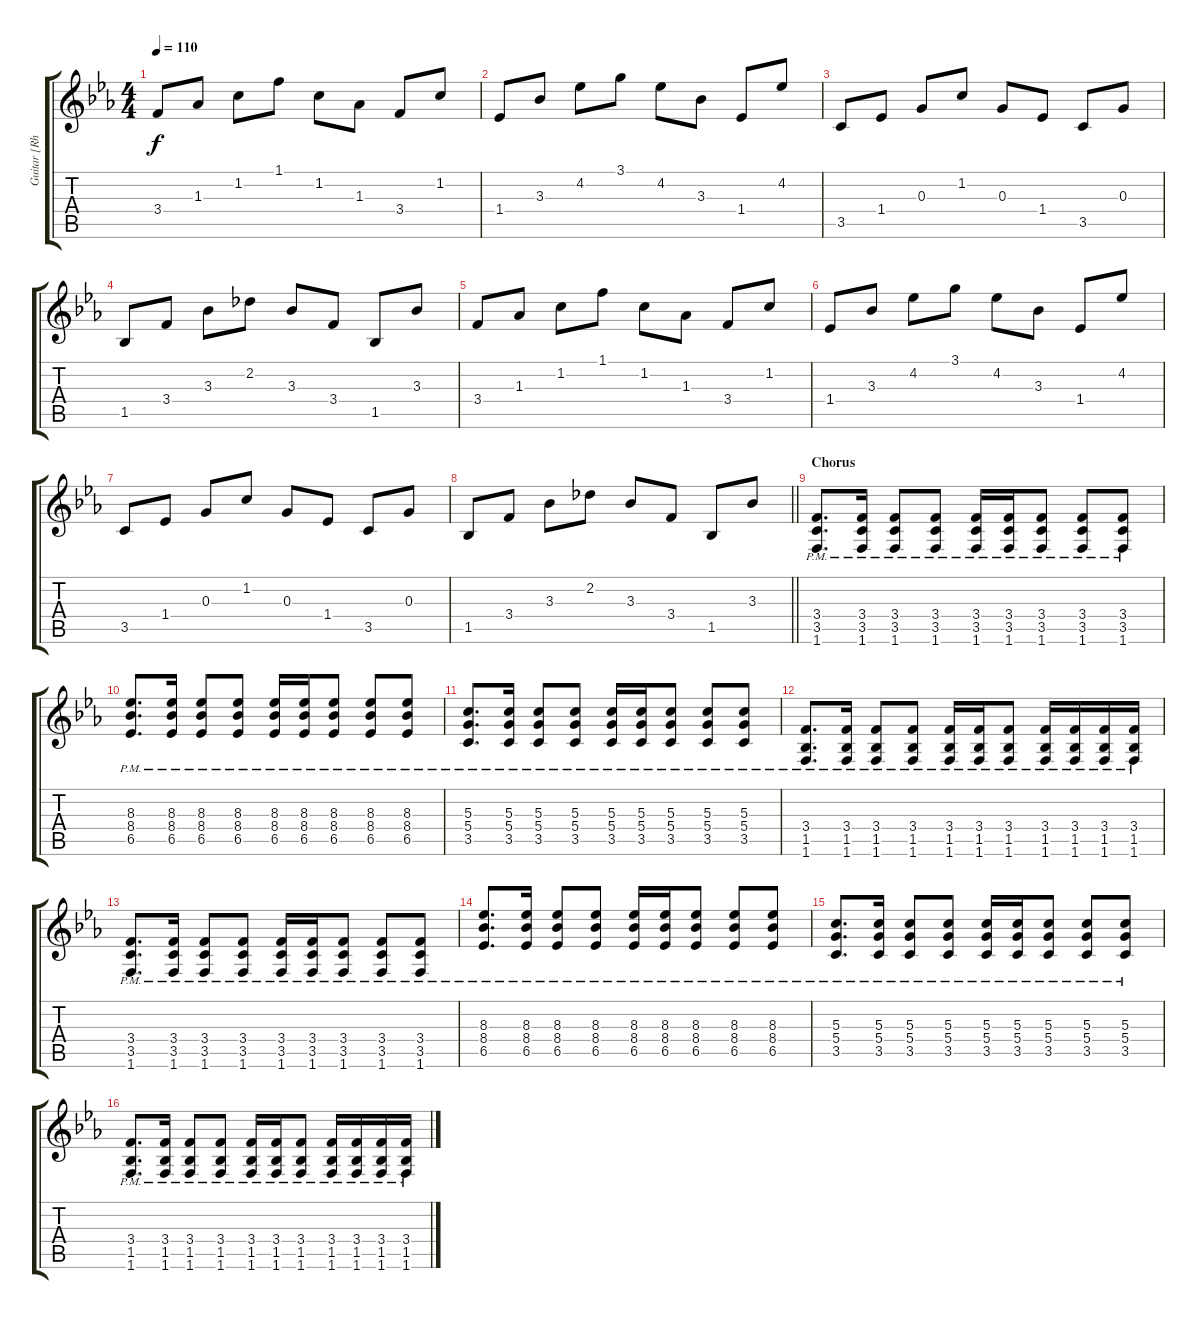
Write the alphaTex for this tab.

\track ("Guitar [Rhythm]" "Guitar [Rh") {instrument distortionguitar}
\staff {score tabs}
\tuning (E4 B3 G3 D3 A2 E2) {hide}
\ts (4 4)
\tempo 110
\clef g2
\ks cminor
3.4.8{dy f} 1.3.8 1.2.8 1.1.8 1.2.8 1.3.8 3.4.8 1.2.8 |
1.4.8 3.3.8 4.2.8 3.1.8 4.2.8 3.3.8 1.4.8 4.2.8 |
3.5.8 1.4.8 0.3.8 1.2.8 0.3.8 1.4.8 3.5.8 0.3.8 |
1.5.8 3.4.8 3.3.8 2.2.8 3.3.8 3.4.8 1.5.8 3.3.8 |
3.4.8 1.3.8 1.2.8 1.1.8 1.2.8 1.3.8 3.4.8 1.2.8 |
1.4.8 3.3.8 4.2.8 3.1.8 4.2.8 3.3.8 1.4.8 4.2.8 |
3.5.8 1.4.8 0.3.8 1.2.8 0.3.8 1.4.8 3.5.8 0.3.8 |
\barLineRight lightlight
1.5.8 3.4.8 3.3.8 2.2.8 3.3.8 3.4.8 1.5.8 3.3.8 |
\section ("" "Chorus")
(3.4{pm} 3.5{pm} 1.6{pm}).8{d} (3.4{pm} 3.5{pm} 1.6{pm}).16 (3.4{pm} 3.5{pm} 1.6{pm}).8 (3.4{pm} 3.5{pm} 1.6{pm}).8 (3.4{pm} 3.5{pm} 1.6{pm}).16 (3.4{pm} 3.5{pm} 1.6{pm}).16 (3.4{pm} 3.5{pm} 1.6{pm}).8 (3.4{pm} 3.5{pm} 1.6{pm}).8 (3.4{pm} 3.5{pm} 1.6{pm}).8 |
(8.3{pm} 8.4{pm} 6.5{pm}).8{d} (8.3{pm} 8.4{pm} 6.5{pm}).16 (8.3{pm} 8.4{pm} 6.5{pm}).8 (8.3{pm} 8.4{pm} 6.5{pm}).8 (8.3{pm} 8.4{pm} 6.5{pm}).16 (8.3{pm} 8.4{pm} 6.5{pm}).16 (8.3{pm} 8.4{pm} 6.5{pm}).8 (8.3{pm} 8.4{pm} 6.5{pm}).8 (8.3{pm} 8.4{pm} 6.5{pm}).8 |
(5.3{pm} 5.4{pm} 3.5{pm}).8{d} (5.3{pm} 5.4{pm} 3.5{pm}).16 (5.3{pm} 5.4{pm} 3.5{pm}).8 (5.3{pm} 5.4{pm} 3.5{pm}).8 (5.3{pm} 5.4{pm} 3.5{pm}).16 (5.3{pm} 5.4{pm} 3.5{pm}).16 (5.3{pm} 5.4{pm} 3.5{pm}).8 (5.3{pm} 5.4{pm} 3.5{pm}).8 (5.3{pm} 5.4{pm} 3.5{pm}).8 |
(3.4{pm} 1.5{pm} 1.6{pm}).8{d} (3.4{pm} 1.5{pm} 1.6{pm}).16 (3.4{pm} 1.5{pm} 1.6{pm}).8 (3.4{pm} 1.5{pm} 1.6{pm}).8 (3.4{pm} 1.5{pm} 1.6{pm}).16 (3.4{pm} 1.5{pm} 1.6{pm}).16 (3.4{pm} 1.5{pm} 1.6{pm}).8 (3.4{pm} 1.5{pm} 1.6{pm}).16 (3.4{pm} 1.5{pm} 1.6{pm}).16 (3.4{pm} 1.5{pm} 1.6{pm}).16 (3.4{pm} 1.5{pm} 1.6{pm}).16 |
(3.4{pm} 3.5{pm} 1.6{pm}).8{d} (3.4{pm} 3.5{pm} 1.6{pm}).16 (3.4{pm} 3.5{pm} 1.6{pm}).8 (3.4{pm} 3.5{pm} 1.6{pm}).8 (3.4{pm} 3.5{pm} 1.6{pm}).16 (3.4{pm} 3.5{pm} 1.6{pm}).16 (3.4{pm} 3.5{pm} 1.6{pm}).8 (3.4{pm} 3.5{pm} 1.6{pm}).8 (3.4{pm} 3.5{pm} 1.6{pm}).8 |
(8.3{pm} 8.4{pm} 6.5{pm}).8{d} (8.3{pm} 8.4{pm} 6.5{pm}).16 (8.3{pm} 8.4{pm} 6.5{pm}).8 (8.3{pm} 8.4{pm} 6.5{pm}).8 (8.3{pm} 8.4{pm} 6.5{pm}).16 (8.3{pm} 8.4{pm} 6.5{pm}).16 (8.3{pm} 8.4{pm} 6.5{pm}).8 (8.3{pm} 8.4{pm} 6.5{pm}).8 (8.3{pm} 8.4{pm} 6.5{pm}).8 |
(5.3{pm} 5.4{pm} 3.5{pm}).8{d} (5.3{pm} 5.4{pm} 3.5{pm}).16 (5.3{pm} 5.4{pm} 3.5{pm}).8 (5.3{pm} 5.4{pm} 3.5{pm}).8 (5.3{pm} 5.4{pm} 3.5{pm}).16 (5.3{pm} 5.4{pm} 3.5{pm}).16 (5.3{pm} 5.4{pm} 3.5{pm}).8 (5.3{pm} 5.4{pm} 3.5{pm}).8 (5.3{pm} 5.4{pm} 3.5{pm}).8 |
(3.4{pm} 1.5{pm} 1.6{pm}).8{d} (3.4{pm} 1.5{pm} 1.6{pm}).16 (3.4{pm} 1.5{pm} 1.6{pm}).8 (3.4{pm} 1.5{pm} 1.6{pm}).8 (3.4{pm} 1.5{pm} 1.6{pm}).16 (3.4{pm} 1.5{pm} 1.6{pm}).16 (3.4{pm} 1.5{pm} 1.6{pm}).8 (3.4{pm} 1.5{pm} 1.6{pm}).16 (3.4{pm} 1.5{pm} 1.6{pm}).16 (3.4{pm} 1.5{pm} 1.6{pm}).16 (3.4{pm} 1.5{pm} 1.6{pm}).16
